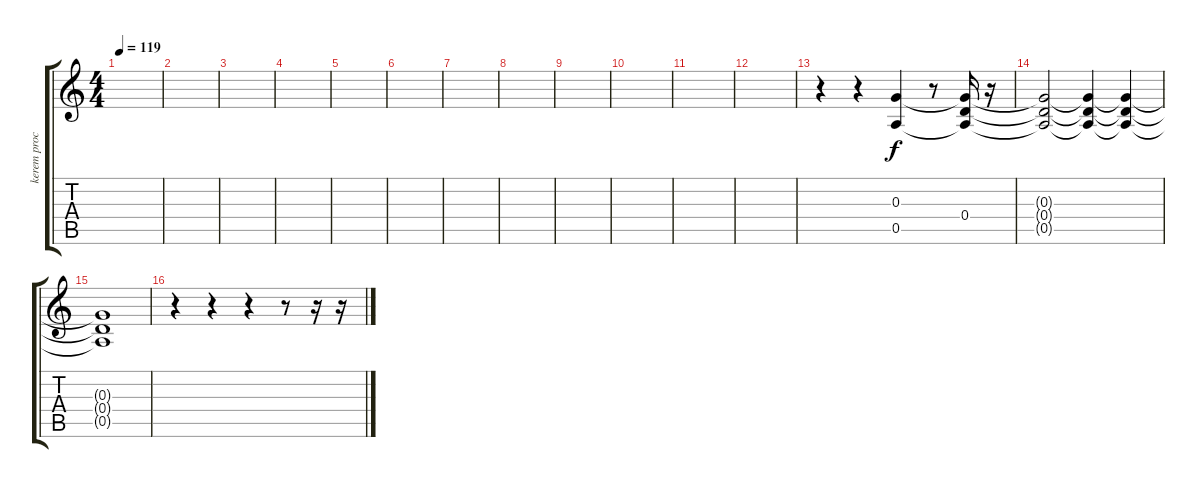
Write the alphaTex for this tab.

\track ("kerem processor" "kerem proc") {instrument electricguitarmuted}
\staff {score tabs}
\tuning (E4 B3 G3 D3 A2 E2) {hide}
\ts (4 4)
\tempo 119
\clef g2
\ks c
|
|
|
|
|
|
|
|
|
|
|
|
r.4{volume 10 instrument overdrivenguitar} r.4 (0.3 0.5).4 r.8 (0.3{t} 0.4 0.5{t}).16 r.16 |
(0.3{t} 0.4{t} 0.5{t}).2 (0.3{t} 0.4{t} 0.5{t}).4 (0.3{t} 0.4{t} 0.5{t}).4 |
(0.3{t} 0.4{t} 0.5{t}).1 |
r.4 r.4 r.4 r.8 r.16 r.16
